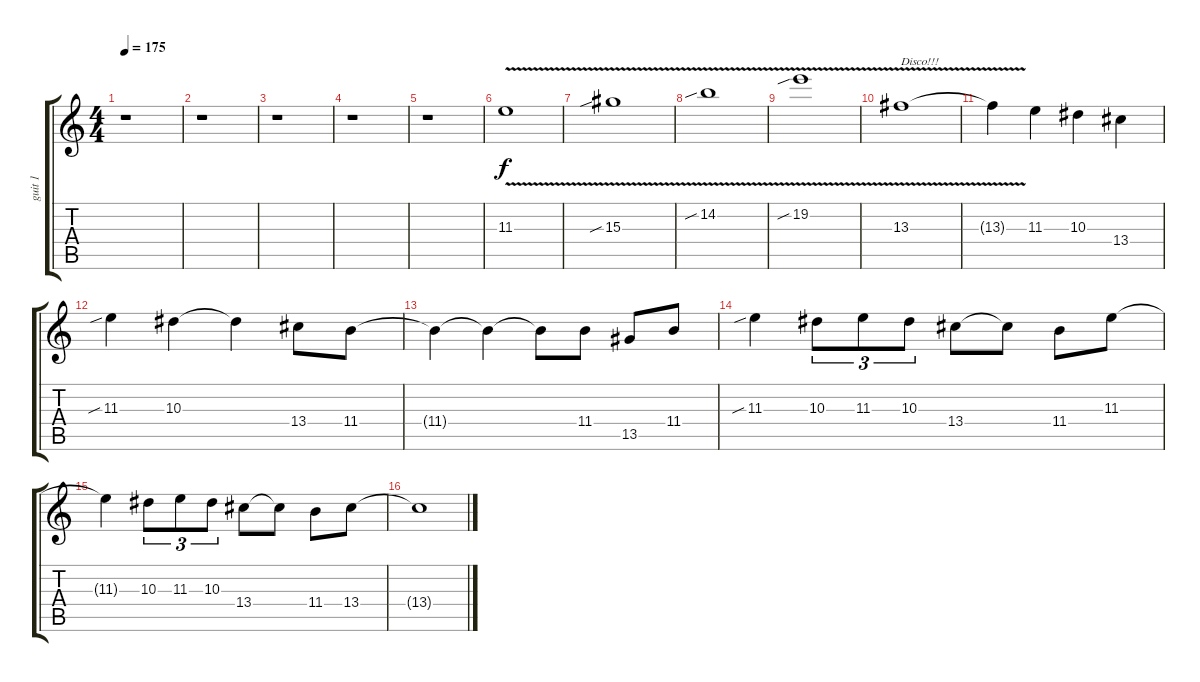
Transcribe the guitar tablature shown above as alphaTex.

\track ("guit 1" "guit 1") {instrument overdrivenguitar}
\staff {score tabs}
\tuning (D4 A3 F3 C3 G2 D2) {hide}
\ts (4 4)
\tempo 175
\clef g2
\ks c
r.1{dy f} |
r.1 |
r.1 |
r.1 |
r.1 |
11.3{v}.1 |
15.3{v sib}.1 |
14.2{v sib}.1 |
19.2{v sib}.1 |
13.3{v}.1{txt "Disco!!!"} |
13.3{t}.4 11.3.4 10.3.4 13.4.4 |
11.3{sib}.4 10.3.4 10.3{t}.4 13.4.8 11.4.8 |
11.4{t}.4 11.4{t}.4 11.4{t}.8 11.4.8 13.5.8 11.4.8 |
11.3{sib}.4 10.3.8{tu (3 2)} 11.3.8{tu (3 2)} 10.3.8{tu (3 2)} 13.4.8 13.4{t}.8 11.4.8 11.3.8 |
11.3{t}.4 10.3.8{tu (3 2)} 11.3.8{tu (3 2)} 10.3.8{tu (3 2)} 13.4.8 13.4{t}.8 11.4.8 13.4.8 |
13.4{t}.1
